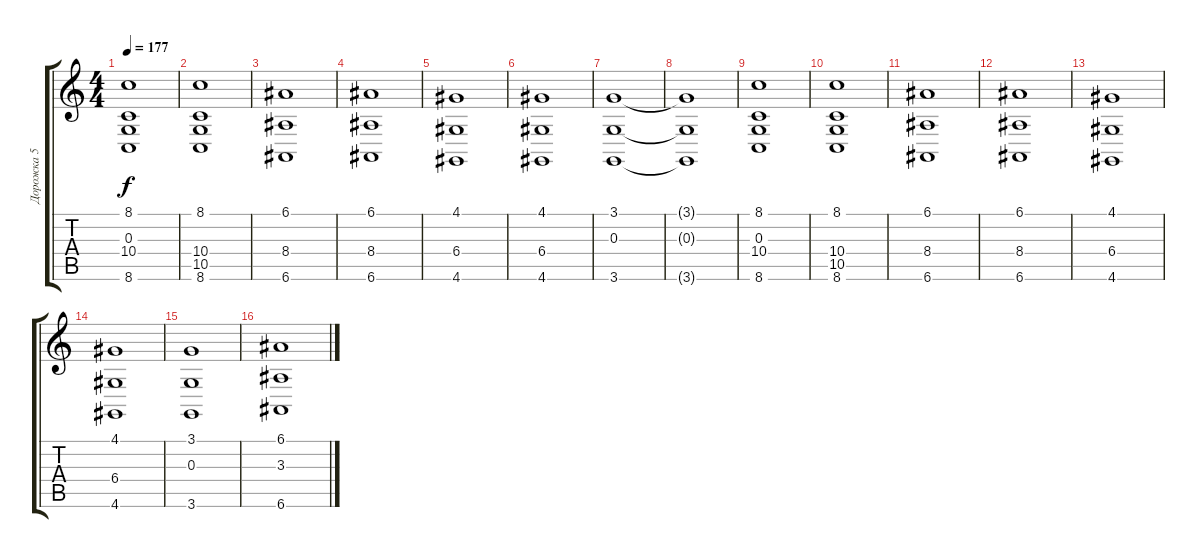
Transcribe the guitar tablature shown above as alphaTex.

\track ("Дорожка 5" "Дорожка 5") {instrument synthstrings1}
\staff {score tabs}
\tuning (E4 B3 G3 D3 A2 E2) {hide}
\ts (4 4)
\tempo 177
\clef g2
\ks c
(8.1 0.3 10.4 8.6).1{dy f} |
(8.1 10.4 10.5 8.6).1 |
(6.1 8.4 6.6).1 |
(6.1 8.4 6.6).1 |
(4.1 6.4 4.6).1 |
(4.1 6.4 4.6).1 |
(3.1 0.3 3.6).1 |
(3.1{t} 0.3{t} 3.6{t}).1 |
(8.1 0.3 10.4 8.6).1 |
(8.1 10.4 10.5 8.6).1 |
(6.1 8.4 6.6).1 |
(6.1 8.4 6.6).1 |
(4.1 6.4 4.6).1 |
(4.1 6.4 4.6).1 |
(3.1 0.3 3.6).1 |
(6.1 3.3 6.6).1
